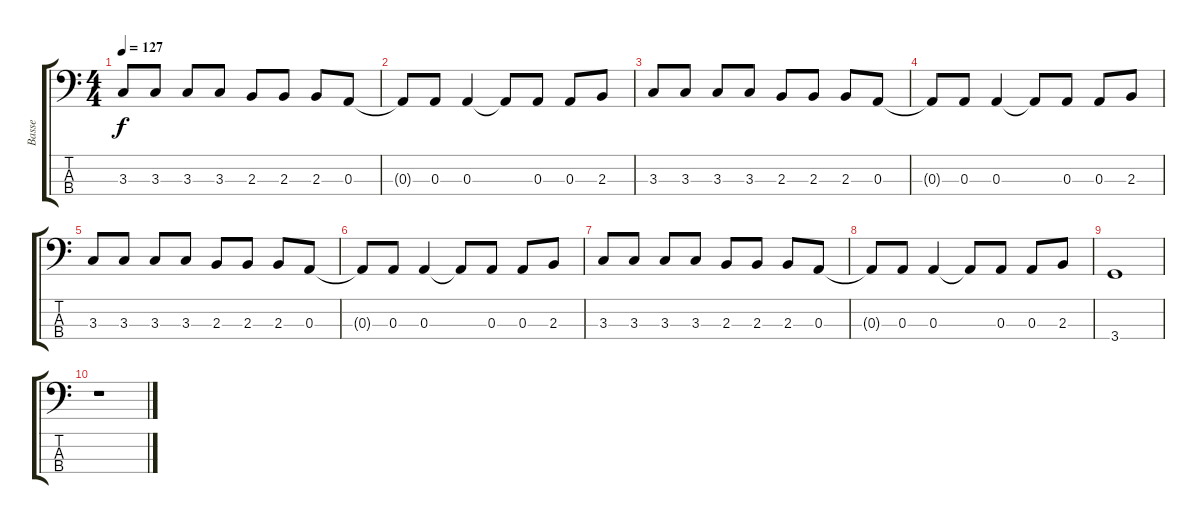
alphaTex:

\track ("Basse" "Basse") {instrument electricbasspick}
\staff {score tabs}
\tuning (G2 D2 A1 E1) {hide}
\ts (4 4)
\tempo 127
\clef f4
\ks c
3.3.8{dy f} 3.3.8 3.3.8 3.3.8 2.3.8 2.3.8 2.3.8 0.3.8 |
0.3{t}.8 0.3.8 0.3.4 0.3{t}.8 0.3.8 0.3.8 2.3.8 |
3.3.8 3.3.8 3.3.8 3.3.8 2.3.8 2.3.8 2.3.8 0.3.8 |
0.3{t}.8 0.3.8 0.3.4 0.3{t}.8 0.3.8 0.3.8 2.3.8 |
3.3.8 3.3.8 3.3.8 3.3.8 2.3.8 2.3.8 2.3.8 0.3.8 |
0.3{t}.8 0.3.8 0.3.4 0.3{t}.8 0.3.8 0.3.8 2.3.8 |
3.3.8 3.3.8 3.3.8 3.3.8 2.3.8 2.3.8 2.3.8 0.3.8 |
0.3{t}.8 0.3.8 0.3.4 0.3{t}.8 0.3.8 0.3.8 2.3.8 |
3.4.1 |
r.1
